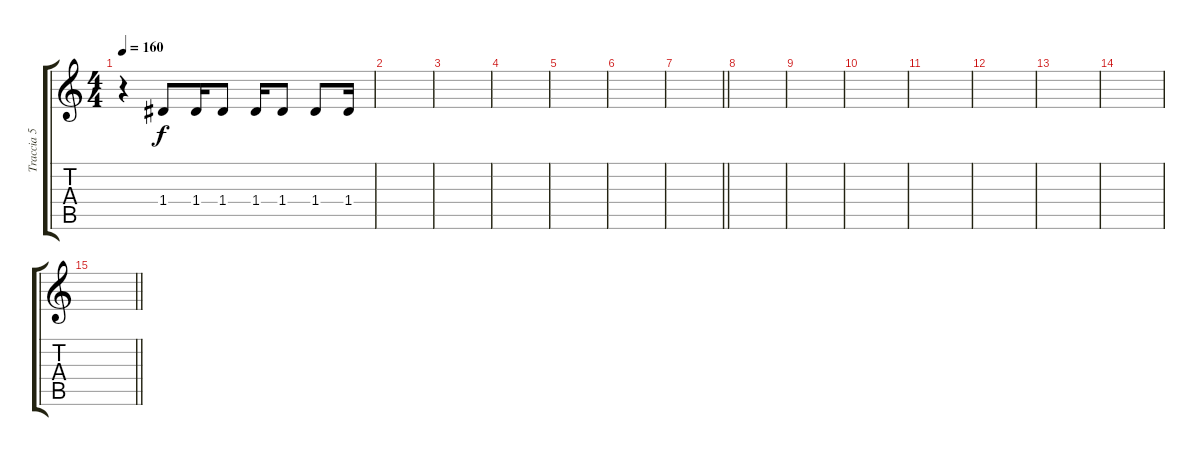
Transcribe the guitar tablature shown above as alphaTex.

\track ("Traccia 5" "Traccia 5") {instrument electricguitarjazz}
\staff {score tabs}
\tuning (E4 B3 G3 D3 A2 E2) {hide}
\ts (4 4)
\tempo 160
\clef g2
\ks c
r.4{dy f} 1.4.8 1.4.16 1.4.8 1.4.16 1.4.8 1.4.8 1.4.16 |
|
|
|
|
|
\barLineRight lightlight
|
|
|
|
|
|
|
|
\barLineRight lightlight
